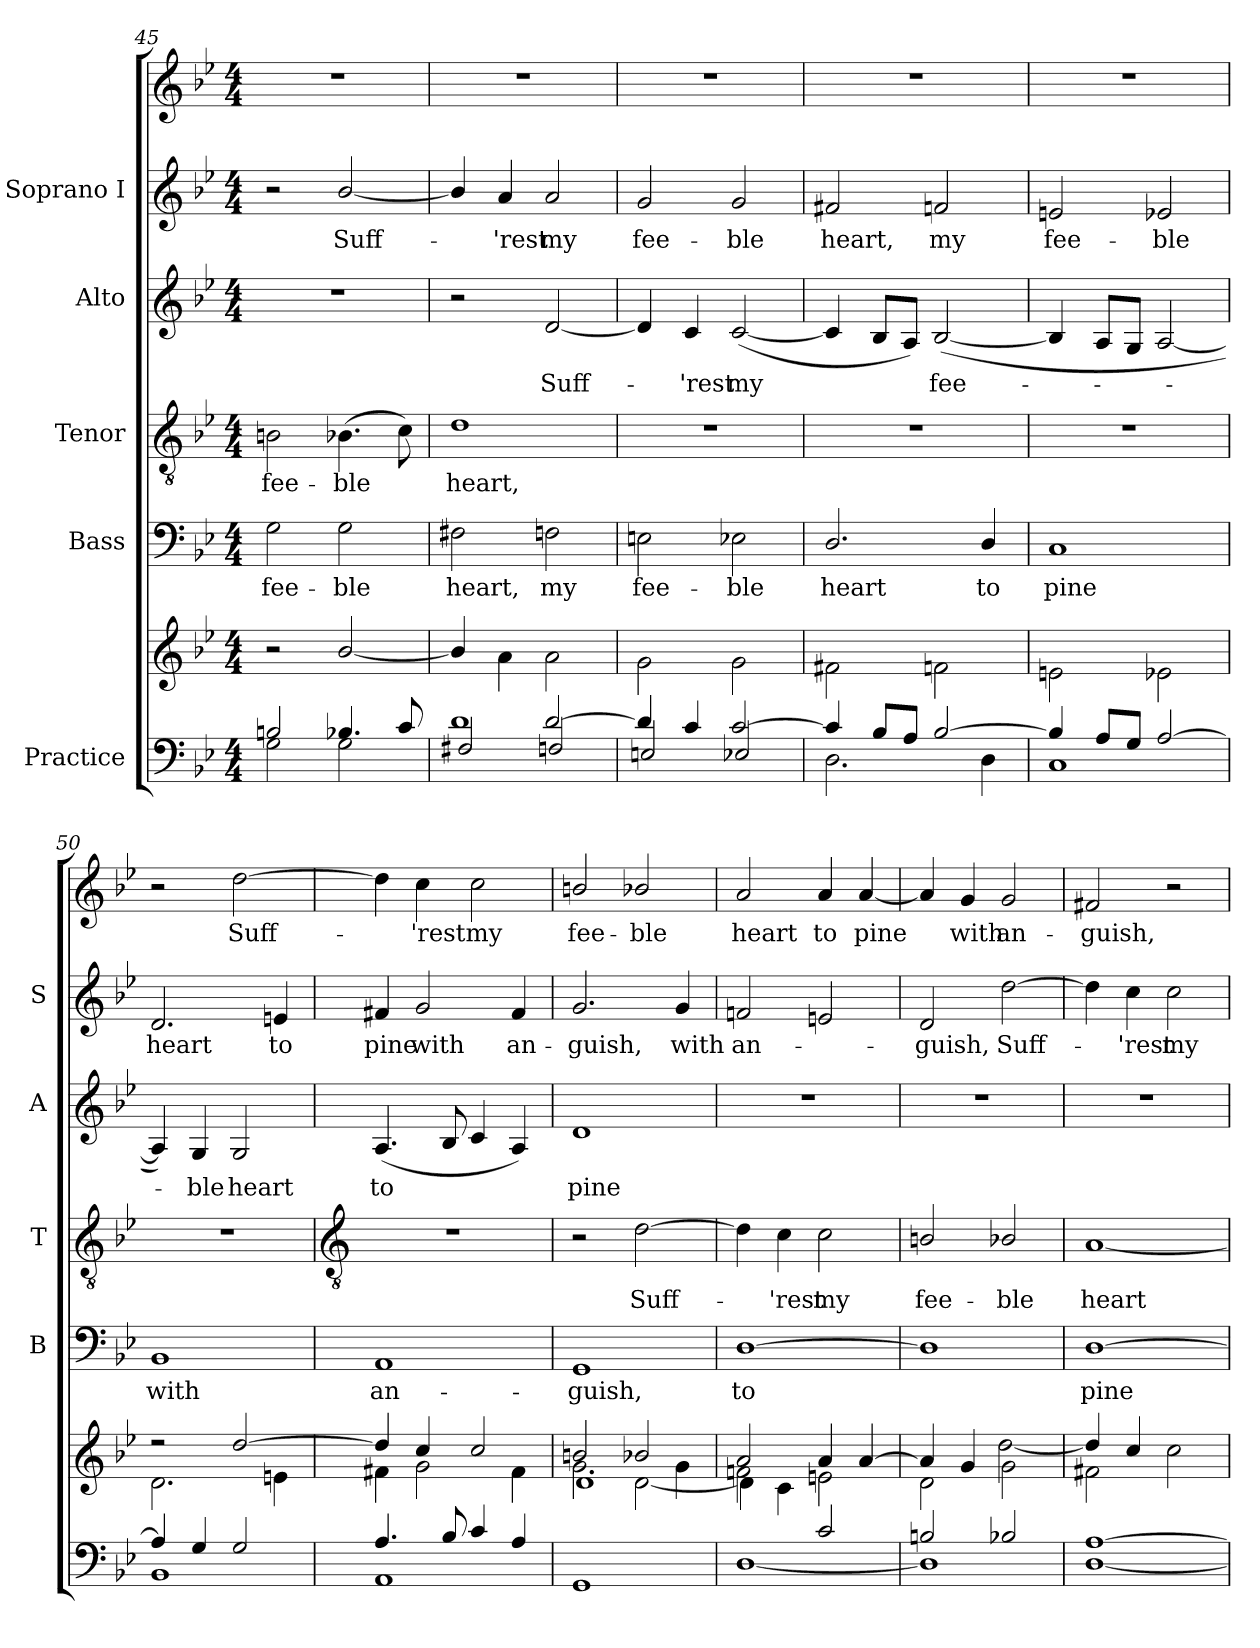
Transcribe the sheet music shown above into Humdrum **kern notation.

**kern	**kern	**kern	**text	**kern	**text	**kern	**text	**kern	**text	**kern	**text
*part5	*part5	*part4	*part4	*part3	*part3	*part2	*part2	*part1	*part1	*part1	*part1
*staff7	*staff6	*staff5	*staff5	*staff4	*staff4	*staff3	*staff3	*staff2	*staff2	*staff1	*staff1
*I"Practice	*	*I"Bass	*	*I"Tenor	*	*I"Alto	*	*I"Soprano I	*	*	*
*	*	*I'B	*	*I'T	*	*I'A	*	*I'S	*	*	*
*clefF4	*clefG2	*clefF4	*	*clefGv2	*	*clefG2	*	*clefG2	*	*clefG2	*
*k[b-e-]	*k[b-e-]	*k[b-e-]	*	*k[b-e-]	*	*k[b-e-]	*	*k[b-e-]	*	*k[b-e-]	*
*B-:	*B-:	*B-:	*	*B-:	*	*B-:	*	*B-:	*	*B-:	*
*M4/4	*M4/4	*M4/4	*	*M4/4	*	*M4/4	*	*M4/4	*	*M4/4	*
=45	=45	=45	=45	=45	=45	=45	=45	=45	=45	=45	=45
*^	*^	*	*	*	*	*	*	*	*	*	*
*	*	*	*^	*	*	*	*	*	*	*	*	*	*
!	!	!	!	!	!	!LO:LY:b	!	!LO:LY:b	!	!	!	!	!	!
2Bn	2G	1ryy	2r	1ryy	2G	fee-	2Bn	fee-	1r	.	2r	.	1r	.
!	!	!	!	!	!	!LO:LY:b	!	!LO:LY:b	!	!	!	!LO:LY:b	!	!
4.B-X/	2G	.	[2b-/	.	2G	-ble	(>4.B-X	-ble	.	.	[2b-/	Suff-	.	.
8c/	.	.	.	.	.	.	8c)	.	.	.	.	.	.	.
=46	=46	=46	=46	=46	=46	=46	=46	=46	=46	=46	=46	=46	=46	=46
*	*^	*	*	*	*	*	*	*	*	*	*	*	*	*
!	!	!	!	!	!	!	!LO:LY:b	!	!LO:LY:b	!	!	!	!	!	!
2ryy	1d	2F#X	1ryy	4b-/]	2ryy	2F#X	heart,	1d	heart,	2r	.	4b-/]	.	1r	.
!	!	!	!	!	!	!	!	!	!	!	!	!	!LO:LY:b	!	!
.	.	.	.	4a	.	.	.	.	.	.	.	4a	'rest	.	.
!	!	!	!	!	!	!	!LO:LY:b	!	!	!	!LO:LY:b	!	!LO:LY:b	!	!
[2d	.	2Fn	.	2a	2ryy	2Fn	my	.	.	[2d	Suff-	2a	my	.	.
=47	=47	=47	=47	=47	=47	=47	=47	=47	=47	=47	=47	=47	=47	=47	=47
!	!	!	!	!	!	!	!LO:LY:b	!	!	!	!	!	!LO:LY:b	!	!
*	*	*	*	*v	*v	*	*	*	*	*	*	*	*	*	*
4d/]	1ryy	2En	1ryy	2g	2En	fee-	1r	.	4d]	.	2g	fee-	1r	.
!	!	!	!	!	!	!	!	!	!	!LO:LY:b	!	!	!	!
4c/	.	.	.	.	.	.	.	.	4c	'rest	.	.	.	.
!	!	!	!	!	!	!LO:LY:b	!	!	!	!LO:LY:b	!	!LO:LY:b	!	!
[2c	.	2E-X	.	2g	2E-X	-ble	.	.	(<[2c	my	2g	-ble	.	.
=48	=48	=48	=48	=48	=48	=48	=48	=48	=48	=48	=48	=48	=48	=48
!	!	!	!	!	!	!LO:LY:b	!	!	!	!	!	!LO:LY:b	!	!
4c/]	1ryy	2.D\	1ryy	2f#X	2.D/	heart	1r	.	4c]	.	2f#X	heart,	1r	.
8B-/L	.	.	.	.	.	.	.	.	8B-L	.	.	.	.	.
8A/J	.	.	.	.	.	.	.	.	8AJ)	.	.	.	.	.
!	!	!	!	!	!	!	!	!	!	!LO:LY:b	!	!LO:LY:b	!	!
[2B-/	.	.	.	2fn	.	.	.	.	(<[2B-	fee-	2fn	my	.	.
!	!	!	!	!	!	!LO:LY:b	!	!	!	!	!	!	!	!
.	.	4D\	.	.	4D/	to	.	.	.	.	.	.	.	.
=49	=49	=49	=49	=49	=49	=49	=49	=49	=49	=49	=49	=49	=49	=49
!	!	!	!	!	!	!LO:LY:b	!	!	!	!	!	!LO:LY:b	!	!
4B-/]	1ryy	1C	1ryy	2en	1C	pine	1r	.	4B-]	.	2en	fee-	1r	.
8A/L	.	.	.	.	.	.	.	.	8AL	.	.	.	.	.
8G/J	.	.	.	.	.	.	.	.	8GJ	.	.	.	.	.
!	!	!	!	!	!	!	!	!	!	!	!	!LO:LY:b	!	!
[2A/	.	.	.	2e-X	.	.	.	.	[2A	.	2e-X	-ble	.	.
=50	=50	=50	=50	=50	=50	=50	=50	=50	=50	=50	=50	=50	=50	=50
!	!	!	!	!	!	!LO:LY:b	!	!	!	!	!	!LO:LY:b	!	!
4A/]	1ryy	1BB-	2r	2.d\	1BB-	with	1r	.	4A])	.	2.d	heart	2r	.
!	!	!	!	!	!	!	!	!	!	!LO:LY:b	!	!	!	!
4G/	.	.	.	.	.	.	.	.	4G	ble	.	.	.	.
!	!	!	!	!	!	!	!	!	!	!LO:LY:b	!	!	!	!LO:LY:b
2G/	.	.	[2dd/	.	.	.	.	.	2G	heart	.	.	[2dd	Suff-
!	!	!	!	!	!	!	!	!	!	!	!	!LO:LY:b	!	!
.	.	.	.	4en\	.	.	.	.	.	.	4en	to	.	.
!!LO:LB:g=z
=51	=51	=51	=51	=51	=51	=51	=51	=51	=51	=51	=51	=51	=51	=51
*	*	*	*	*	*	*	*clefGv2	*	*	*	*	*	*	*
!	!	!	!	!	!	!LO:LY:b	!	!	!	!LO:LY:b	!	!LO:LY:b	!	!
4.A/	1ryy	1AA\	4dd/]	4f#X	1AA	an-	1r	.	(<4.A	to	4f#X	pine	4dd]	.
!	!	!	!	!	!	!	!	!	!	!	!	!LO:LY:b	!	!LO:LY:b
.	.	.	4cc/	2g\	.	.	.	.	.	.	2g	with	4cc	'rest
8B-/	.	.	.	.	.	.	.	.	8B-	.	.	.	.	.
!	!	!	!	!	!	!	!	!	!	!	!	!	!	!LO:LY:b
4c/	.	.	2cc/	.	.	.	.	.	4c	.	.	.	2cc	my
!	!	!	!	!	!	!	!	!	!	!	!	!LO:LY:b	!	!
4A/	.	.	.	4f#\	.	.	.	.	4A)	.	4f#	an-	.	.
*	*v	*v	*	*	*	*	*	*	*	*	*	*	*	*
=52	=52	=52	=52	=52	=52	=52	=52	=52	=52	=52	=52	=52	=52
*	*	*^	*^	*	*	*	*	*	*	*	*	*	*
!	!	!	!	!	!	!	!LO:LY:b	!	!	!	!LO:LY:b	!	!LO:LY:b	!	!LO:LY:b
2ryy	1GG\	2bn/	2.g	1d	2ryy	1GG	-guish,	2r	.	1d	pine	2.g	guish,	2bn/	-fee-
!	!	!	!	!	!	!	!	!	!LO:LY:b	!	!	!	!	!	!LO:LY:b
2ryy	.	2b-X/	.	.	[2d	.	.	[2d	Suff-	.	.	.	.	2b-X/	-ble
!	!	!	!	!	!	!	!	!	!	!	!	!	!LO:LY:b	!	!
.	.	.	4g	.	.	.	.	.	.	.	.	4g	with	.	.
=53	=53	=53	=53	=53	=53	=53	=53	=53	=53	=53	=53	=53	=53	=53	=53
!	!	!	!	!	!	!	!LO:LY:b	!	!	!	!	!	!LO:LY:b	!	!LO:LY:b
2ryy	[1D\	2a	2fn	1ryy	4d\]	[1D	to	4d]	.	1r	.	2fn	an-	2a	heart
!	!	!	!	!	!	!	!	!	!LO:LY:b	!	!	!	!	!	!
.	.	.	.	.	4c\	.	.	4c	'rest	.	.	.	.	.	.
!	!	!	!	!	!	!	!	!	!LO:LY:b	!	!	!	!	!	!LO:LY:b
2c/	.	4a	2en\	.	2ryy	.	.	2c	my	.	.	2en	.	4a	to
!	!	!	!	!	!	!	!	!	!	!	!	!	!	!	!LO:LY:b
.	.	[4a	.	.	.	.	.	.	.	.	.	.	.	[4a	pine
*	*	*	*	*v	*v	*	*	*	*	*	*	*	*	*	*
=54	=54	=54	=54	=54	=54	=54	=54	=54	=54	=54	=54	=54	=54	=54
!	!	!	!	!	!	!	!	!LO:LY:b	!	!	!	!LO:LY:b	!	!
2Bn/	1D\]	4a]	2d\	1ryy	1D]	.	2Bn/	fee-	1r	.	2d	-guish,	4a]	.
!	!	!	!	!	!	!	!	!	!	!	!	!	!	!LO:LY:b
.	.	4g	.	.	.	.	.	.	.	.	.	.	4g	with
!	!	!	!	!	!	!	!	!LO:LY:b	!	!	!	!LO:LY:b	!	!LO:LY:b
2B-X/	.	2g\	[2dd	.	.	.	2B-X/	-ble	.	.	[2dd	Suff-	2g	an-
=55	=55	=55	=55	=55	=55	=55	=55	=55	=55	=55	=55	=55	=55	=55
!	!	!	!	!	!	!LO:LY:b	!	!LO:LY:b	!	!	!	!	!	!LO:LY:b
[1A	[1D\	2f#X\	4dd/]	1ryy	[1D	pine	[1A	heart	1r	.	4dd]	.	2f#X	guish,
!	!	!	!	!	!	!	!	!	!	!	!	!LO:LY:b	!	!
.	.	.	4cc/	.	.	.	.	.	.	.	4cc	'rest	.	.
!	!	!	!	!	!	!	!	!	!	!	!	!LO:LY:b	!	!
.	.	2ryy	2cc	.	.	.	.	.	.	.	2cc	my	2r	.
*v	*v	*	*	*	*	*	*	*	*	*	*	*	*	*
*	*v	*v	*v	*	*	*	*	*	*	*	*	*	*
=	=	=	=	=	=	=	=	=	=	=	=
*-	*-	*-	*-	*-	*-	*-	*-	*-	*-	*-	*-
